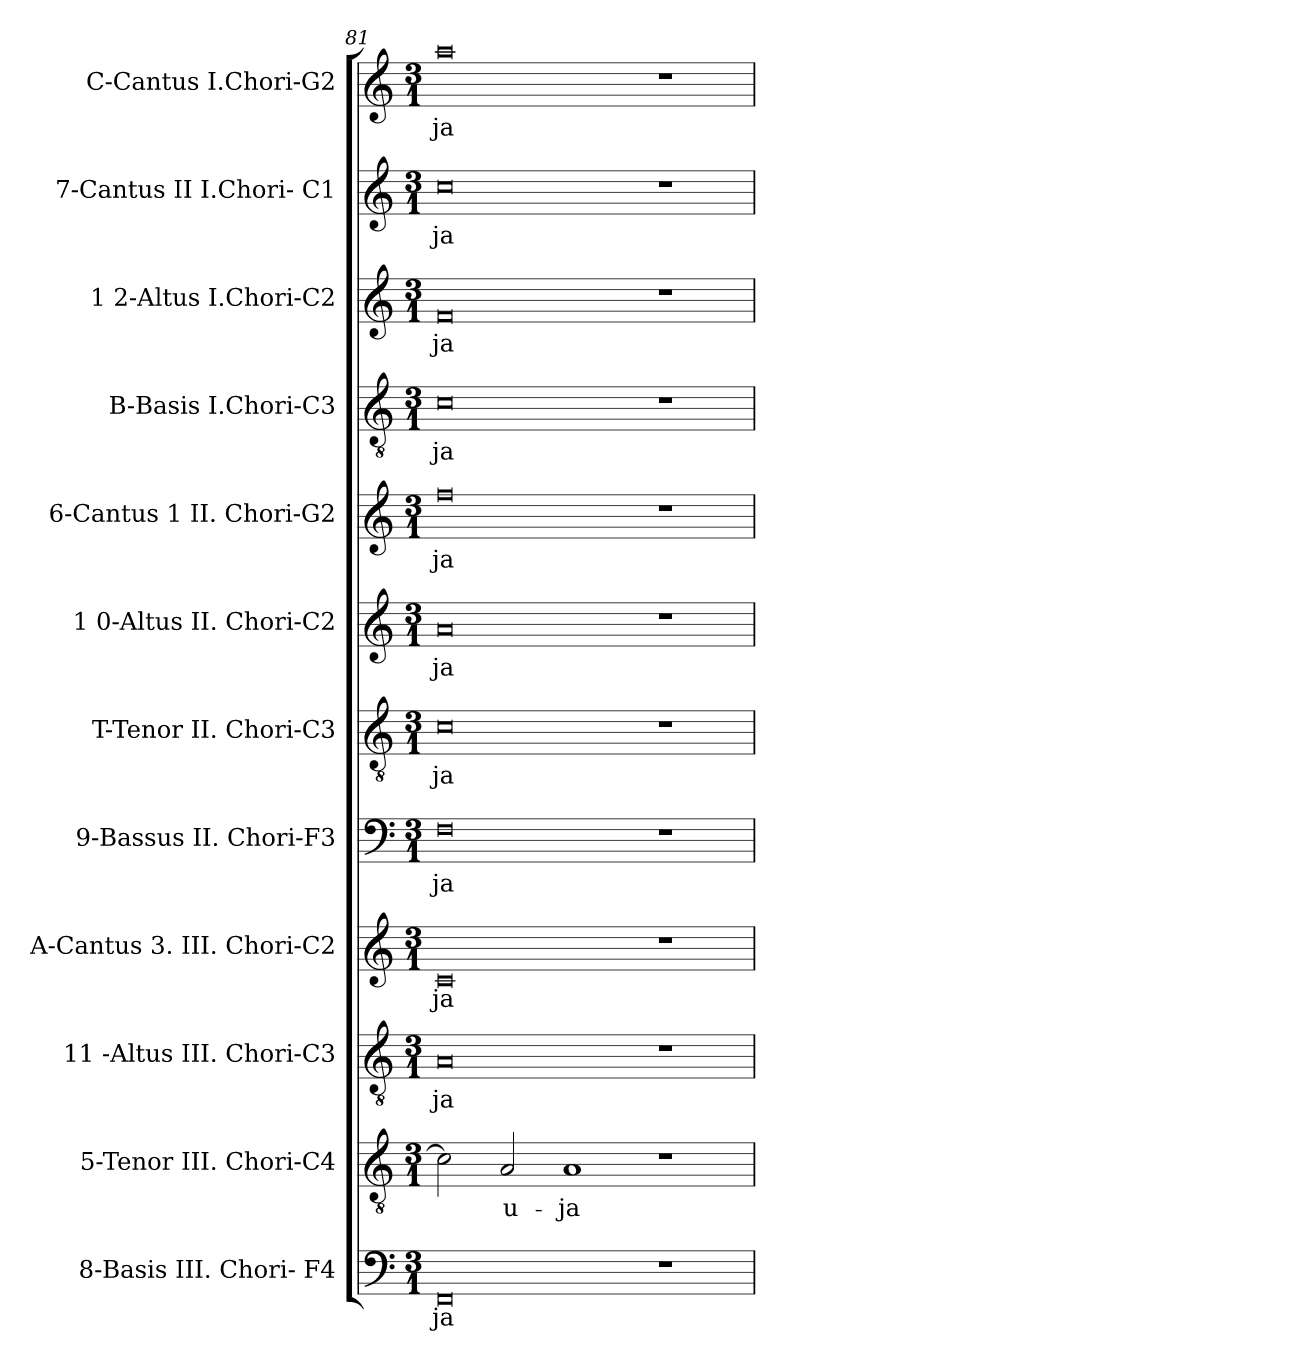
**kern	**text	**kern	**text	**kern	**text	**kern	**text	**kern	**text	**kern	**text	**kern	**text	**kern	**text	**kern	**text	**kern	**text	**kern	**text	**kern	**text
*part12	*part12	*part11	*part11	*part10	*part10	*part9	*part9	*part8	*part8	*part7	*part7	*part6	*part6	*part5	*part5	*part4	*part4	*part3	*part3	*part2	*part2	*part1	*part1
*staff12	*staff12	*staff11	*staff11	*staff10	*staff10	*staff9	*staff9	*staff8	*staff8	*staff7	*staff7	*staff6	*staff6	*staff5	*staff5	*staff4	*staff4	*staff3	*staff3	*staff2	*staff2	*staff1	*staff1
*I"8-Basis  III. Chori- F4	*	*I"5-Tenor  III. Chori-C4	*	*I"11 -Altus  III. Chori-C3	*	*I"A-Cantus 3.  III. Chori-C2	*	*I"9-Bassus  II. Chori-F3	*	*I"T-Tenor  II. Chori-C3	*	*I"1 0-Altus  II. Chori-C2	*	*I"6-Cantus 1  II. Chori-G2	*	*I"B-Basis  I.Chori-C3	*	*I"1 2-Altus  I.Chori-C2	*	*I"7-Cantus II  I.Chori- C1	*	*I"C-Cantus  I.Chori-G2	*
*	*	*	*	*	*	*I'A	*	*	*	*I'T	*	*	*	*	*	*I'B	*	*	*	*	*	*I'C	*
!!LO:PB:g=z
*clefF4	*	*clefGv2	*	*clefGv2	*	*clefG2	*	*clefF4	*	*clefGv2	*	*clefG2	*	*clefG2	*	*clefGv2	*	*clefG2	*	*clefG2	*	*clefG2	*
*k[]	*	*k[]	*	*k[]	*	*k[]	*	*k[]	*	*k[]	*	*k[]	*	*k[]	*	*k[]	*	*k[]	*	*k[]	*	*k[]	*
*C:	*	*C:	*	*C:	*	*C:	*	*C:	*	*C:	*	*C:	*	*C:	*	*C:	*	*C:	*	*C:	*	*C:	*
*M3/1	*	*M3/1	*	*M3/1	*	*M3/1	*	*M3/1	*	*M3/1	*	*M3/1	*	*M3/1	*	*M3/1	*	*M3/1	*	*M3/1	*	*M3/1	*
=81	=81	=81	=81	=81	=81	=81	=81	=81	=81	=81	=81	=81	=81	=81	=81	=81	=81	=81	=81	=81	=81	=81	=81
!	!LO:LY:b:cj	!	!LO:LY:b:cj	!	!LO:LY:b:cj	!	!LO:LY:b:cj	!	!LO:LY:b:cj	!	!LO:LY:b:cj	!	!LO:LY:b:cj	!	!LO:LY:b:cj	!	!LO:LY:b:cj	!	!LO:LY:b:cj	!	!LO:LY:b:cj	!	!LO:LY:b:cj
0FF	-ja	2c\]	--	0A	-ja	0c	-ja	0F	-ja	0c	-ja	0a	-ja	0ff	-ja	0c	-ja	0f	-ja	0cc	-ja	0aa	-ja
!	!	!	!LO:LY:b:cj	!	!	!	!	!	!	!	!	!	!	!	!	!	!	!	!	!	!	!	!
.	.	2A/	-u-	.	.	.	.	.	.	.	.	.	.	.	.	.	.	.	.	.	.	.	.
!	!	!	!LO:LY:b:cj	!	!	!	!	!	!	!	!	!	!	!	!	!	!	!	!	!	!	!	!
.	.	1A	-ja	.	.	.	.	.	.	.	.	.	.	.	.	.	.	.	.	.	.	.	.
1r	.	1r	.	1r	.	1r	.	1r	.	1r	.	1r	.	1r	.	1r	.	1r	.	1r	.	1r	.
=	=	=	=	=	=	=	=	=	=	=	=	=	=	=	=	=	=	=	=	=	=	=	=
*-	*-	*-	*-	*-	*-	*-	*-	*-	*-	*-	*-	*-	*-	*-	*-	*-	*-	*-	*-	*-	*-	*-	*-
